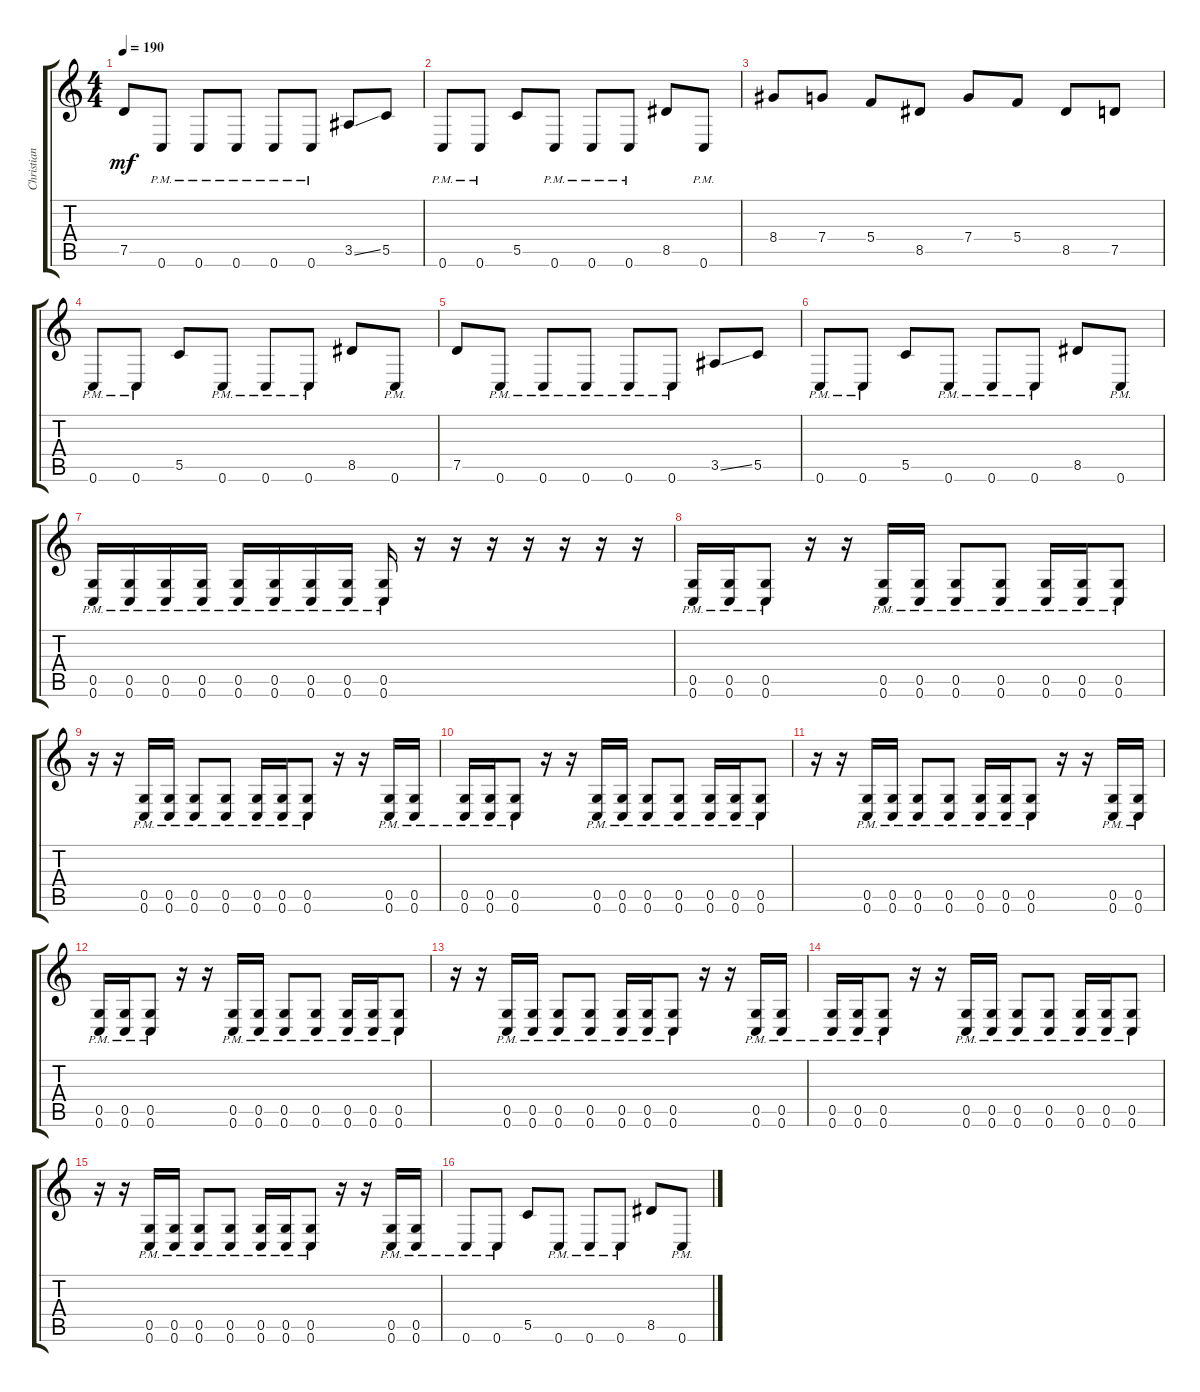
\track ("Christian Royer" "Christian ") {instrument distortionguitar}
\staff {score tabs}
\tuning (D4 A3 F3 C3 G2 C2) {hide}
\ts (4 4)
\tempo 190
\clef g2
\ks c
7.5.8{dy mf} 0.6{pm}.8 0.6{pm}.8 0.6{pm}.8 0.6{pm}.8 0.6{pm}.8 3.5{ss}.8 5.5.8 |
0.6{pm}.8 0.6{pm}.8 5.5.8 0.6{pm}.8 0.6{pm}.8 0.6{pm}.8 8.5.8 0.6{pm}.8 |
8.4.8 7.4.8 5.4.8 8.5.8 7.4.8 5.4.8 8.5.8 7.5.8 |
0.6{pm}.8 0.6{pm}.8 5.5.8 0.6{pm}.8 0.6{pm}.8 0.6{pm}.8 8.5.8 0.6{pm}.8 |
7.5.8 0.6{pm}.8 0.6{pm}.8 0.6{pm}.8 0.6{pm}.8 0.6{pm}.8 3.5{ss}.8 5.5.8 |
0.6{pm}.8 0.6{pm}.8 5.5.8 0.6{pm}.8 0.6{pm}.8 0.6{pm}.8 8.5.8 0.6{pm}.8 |
(0.5{pm} 0.6{pm}).16 (0.5{pm} 0.6{pm}).16 (0.5{pm} 0.6{pm}).16 (0.5{pm} 0.6{pm}).16 (0.5{pm} 0.6{pm}).16 (0.5{pm} 0.6{pm}).16 (0.5{pm} 0.6{pm}).16 (0.5{pm} 0.6{pm}).16 (0.5{pm} 0.6{pm}).16 r.16 r.16 r.16 r.16 r.16 r.16 r.16 |
(0.5{pm} 0.6{pm}).16 (0.5{pm} 0.6{pm}).16 (0.5{pm} 0.6{pm}).8 r.16 r.16 (0.5{pm} 0.6{pm}).16 (0.5{pm} 0.6{pm}).16 (0.5{pm} 0.6{pm}).8 (0.5{pm} 0.6{pm}).8 (0.5{pm} 0.6{pm}).16 (0.5{pm} 0.6{pm}).16 (0.5{pm} 0.6{pm}).8 |
r.16 r.16 (0.5{pm} 0.6{pm}).16 (0.5{pm} 0.6{pm}).16 (0.5{pm} 0.6{pm}).8 (0.5{pm} 0.6{pm}).8 (0.5{pm} 0.6{pm}).16 (0.5{pm} 0.6{pm}).16 (0.5{pm} 0.6{pm}).8 r.16 r.16 (0.5{pm} 0.6{pm}).16 (0.5{pm} 0.6{pm}).16 |
(0.5{pm} 0.6{pm}).16 (0.5{pm} 0.6{pm}).16 (0.5{pm} 0.6{pm}).8 r.16 r.16 (0.5{pm} 0.6{pm}).16 (0.5{pm} 0.6{pm}).16 (0.5{pm} 0.6{pm}).8 (0.5{pm} 0.6{pm}).8 (0.5{pm} 0.6{pm}).16 (0.5{pm} 0.6{pm}).16 (0.5{pm} 0.6{pm}).8 |
r.16 r.16 (0.5{pm} 0.6{pm}).16 (0.5{pm} 0.6{pm}).16 (0.5{pm} 0.6{pm}).8 (0.5{pm} 0.6{pm}).8 (0.5{pm} 0.6{pm}).16 (0.5{pm} 0.6{pm}).16 (0.5{pm} 0.6{pm}).8 r.16 r.16 (0.5{pm} 0.6{pm}).16 (0.5{pm} 0.6{pm}).16 |
(0.5{pm} 0.6{pm}).16 (0.5{pm} 0.6{pm}).16 (0.5{pm} 0.6{pm}).8 r.16 r.16 (0.5{pm} 0.6{pm}).16 (0.5{pm} 0.6{pm}).16 (0.5{pm} 0.6{pm}).8 (0.5{pm} 0.6{pm}).8 (0.5{pm} 0.6{pm}).16 (0.5{pm} 0.6{pm}).16 (0.5{pm} 0.6{pm}).8 |
r.16 r.16 (0.5{pm} 0.6{pm}).16 (0.5{pm} 0.6{pm}).16 (0.5{pm} 0.6{pm}).8 (0.5{pm} 0.6{pm}).8 (0.5{pm} 0.6{pm}).16 (0.5{pm} 0.6{pm}).16 (0.5{pm} 0.6{pm}).8 r.16 r.16 (0.5{pm} 0.6{pm}).16 (0.5{pm} 0.6{pm}).16 |
(0.5{pm} 0.6{pm}).16 (0.5{pm} 0.6{pm}).16 (0.5{pm} 0.6{pm}).8 r.16 r.16 (0.5{pm} 0.6{pm}).16 (0.5{pm} 0.6{pm}).16 (0.5{pm} 0.6{pm}).8 (0.5{pm} 0.6{pm}).8 (0.5{pm} 0.6{pm}).16 (0.5{pm} 0.6{pm}).16 (0.5{pm} 0.6{pm}).8 |
r.16 r.16 (0.5{pm} 0.6{pm}).16 (0.5{pm} 0.6{pm}).16 (0.5{pm} 0.6{pm}).8 (0.5{pm} 0.6{pm}).8 (0.5{pm} 0.6{pm}).16 (0.5{pm} 0.6{pm}).16 (0.5{pm} 0.6{pm}).8 r.16 r.16 (0.5{pm} 0.6{pm}).16 (0.5{pm} 0.6{pm}).16 |
0.6{pm}.8 0.6{pm}.8 5.5.8 0.6{pm}.8 0.6{pm}.8 0.6{pm}.8 8.5.8 0.6{pm}.8
